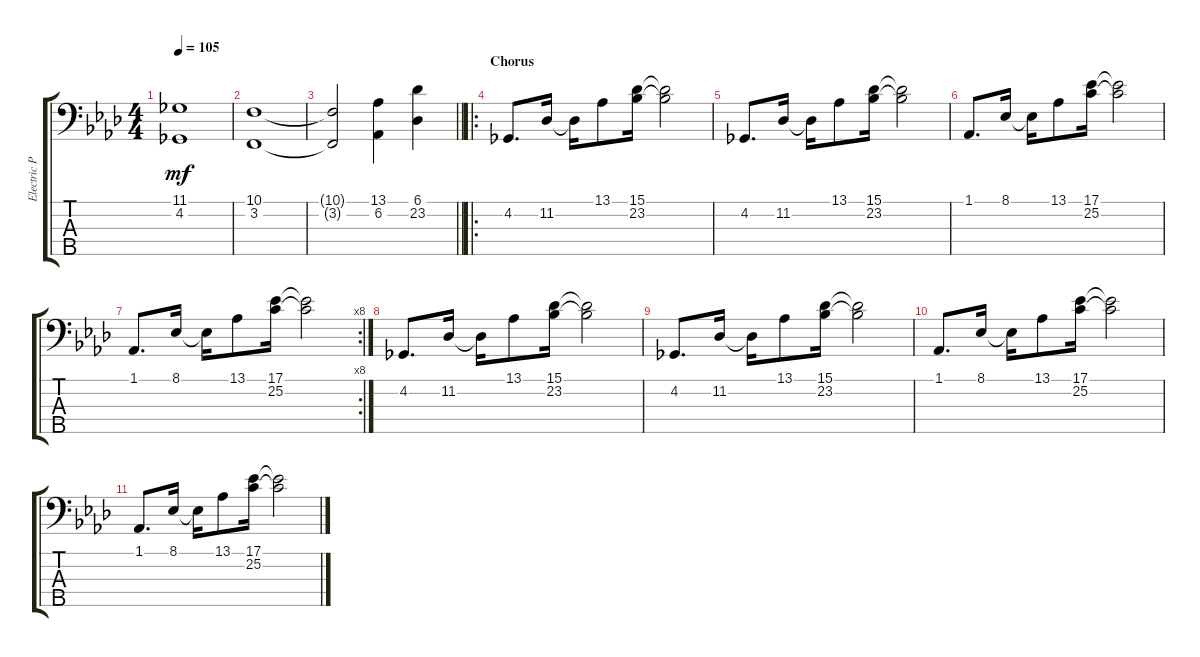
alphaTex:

\track ("Electric Piano (Staff 2)" "Electric P") {instrument electricpiano1}
\staff {score tabs}
\tuning (G2 D2 A1 E1 B0) {hide}
\ts (4 4)
\tempo 105
\clef f4
\ks ab
(11.1 4.2).1{dy mf} |
(10.1 3.2).1 |
\barLineRight lightlight
(10.1{t} 3.2{t}).2 (13.1 6.2).4 (6.1 23.2).4 |
\ro
\section ("" "Chorus")
4.2.8{d} 11.2.16 11.2{t}.16 13.1.8 (15.1 23.2).16 (15.1{t} 23.2{t}).2 |
4.2.8{d} 11.2.16 11.2{t}.16 13.1.8 (15.1 23.2).16 (15.1{t} 23.2{t}).2 |
1.1.8{d} 8.1.16 8.1{t}.16 13.1.8 (17.1 25.2).16 (17.1{t} 25.2{t}).2 |
\rc 8
1.1.8{d} 8.1.16 8.1{t}.16 13.1.8 (17.1 25.2).16 (17.1{t} 25.2{t}).2 |
4.2.8{d} 11.2.16 11.2{t}.16 13.1.8 (15.1 23.2).16 (15.1{t} 23.2{t}).2 |
4.2.8{d} 11.2.16 11.2{t}.16 13.1.8 (15.1 23.2).16 (15.1{t} 23.2{t}).2 |
1.1.8{d} 8.1.16 8.1{t}.16 13.1.8 (17.1 25.2).16 (17.1{t} 25.2{t}).2 |
1.1.8{d} 8.1.16 8.1{t}.16 13.1.8 (17.1 25.2).16 (17.1{t} 25.2{t}).2
